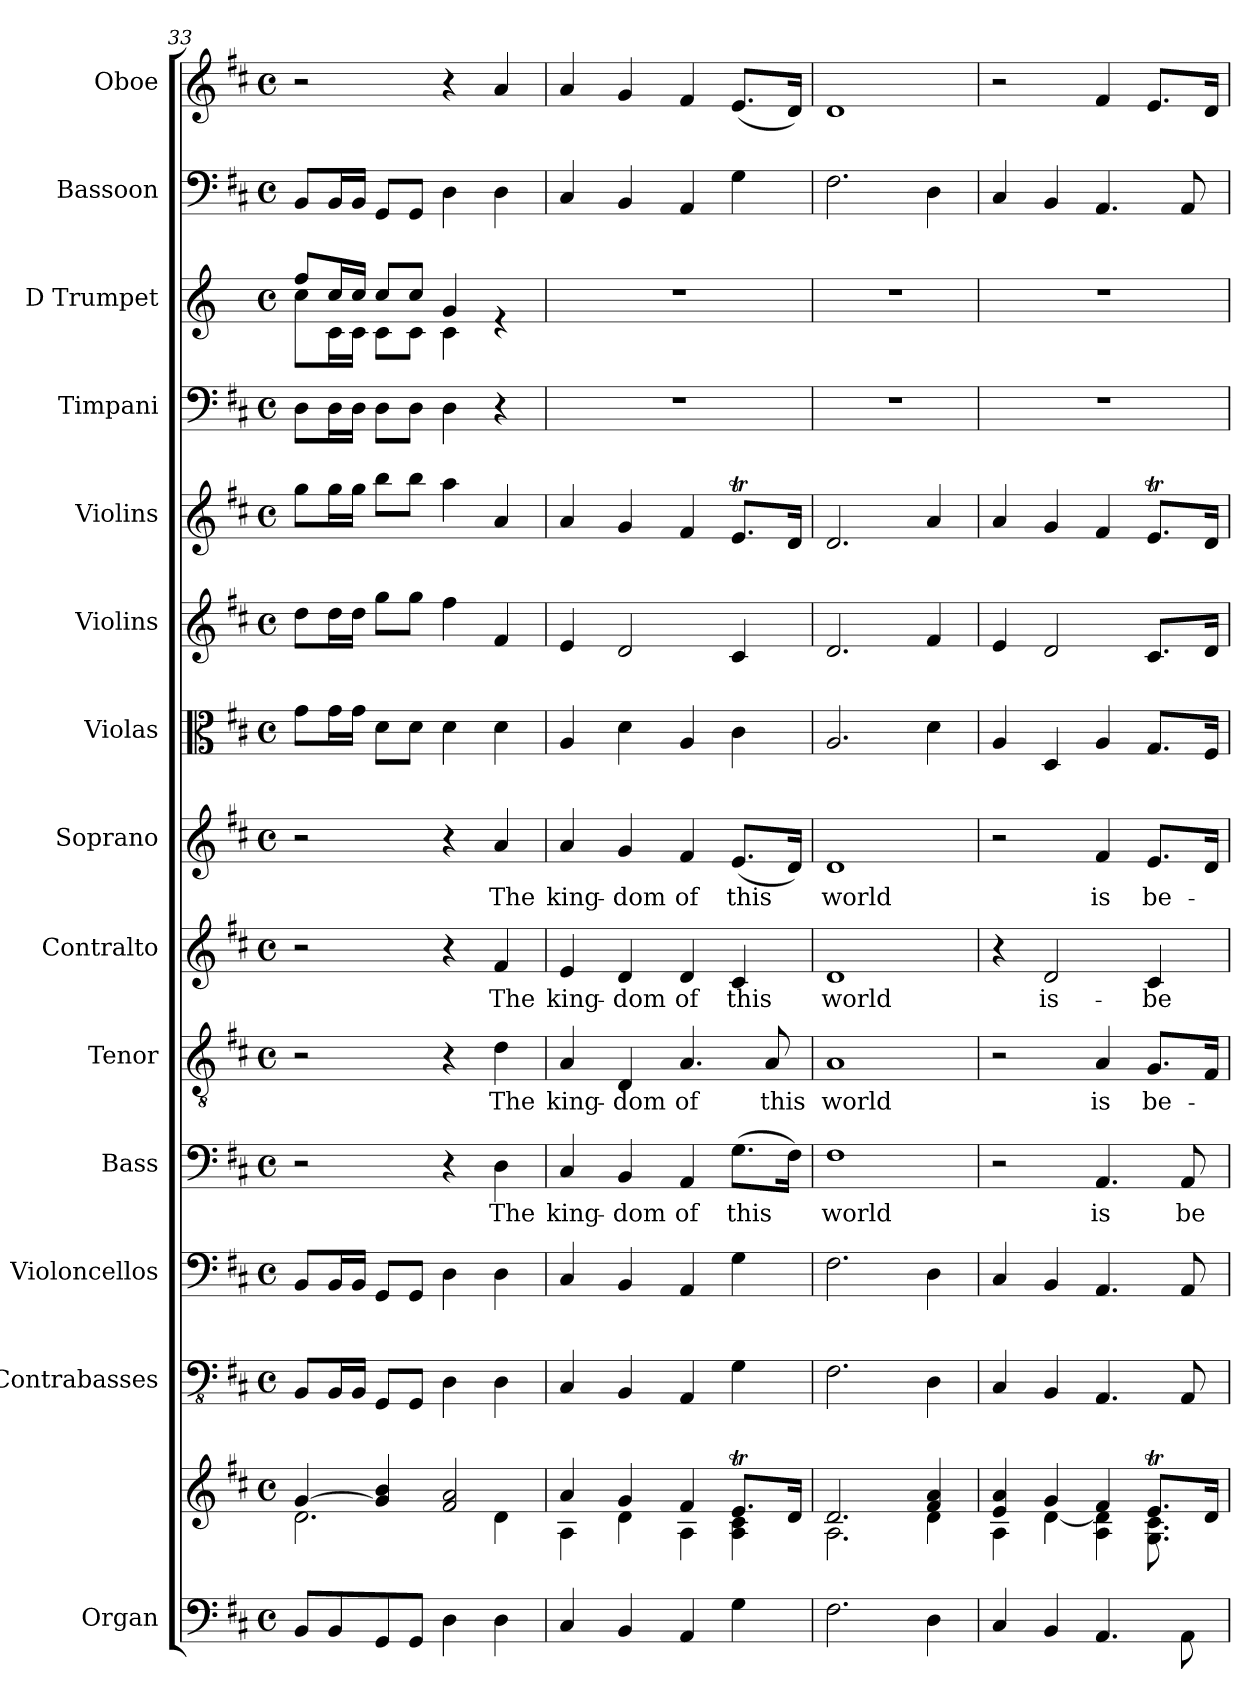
**kern	**kern	**kern	**kern	**kern	**text	**kern	**text	**kern	**text	**kern	**text	**kern	**kern	**kern	**kern	**kern	**kern	**kern
*part14	*part14	*part13	*part12	*part11	*part11	*part10	*part10	*part9	*part9	*part8	*part8	*part7	*part6	*part5	*part4	*part3	*part2	*part1
*staff15	*staff14	*staff13	*staff12	*staff11	*staff11	*staff10	*staff10	*staff9	*staff9	*staff8	*staff8	*staff7	*staff6	*staff5	*staff4	*staff3	*staff2	*staff1
*I"Organ	*	*I"Contrabasses	*I"Violoncellos	*I"Bass	*	*I"Tenor	*	*I"Contralto	*	*I"Soprano	*	*I"Violas	*I"Violins	*I"Violins	*I"Timpani	*I"D Trumpet	*I"Bassoon	*I"Oboe
*I'Org.	*	*I'Cbs.	*I'Vcs.	*I'B.	*	*I'T.	*	*I'Contr.	*	*I'S.	*	*I'Vlas.	*I'Vlns.	*I'Vlns.	*I'Timp.	*I'D Tpt.	*I'Bsn.	*I'Ob.
!!LO:PB:g=z
*clefF4	*clefG2	*clefFv4	*clefF4	*clefF4	*	*clefGv2	*	*clefG2	*	*clefG2	*	*clefC3	*clefG2	*clefG2	*clefF4	*clefG2	*clefF4	*clefG2
*	*	*	*	*	*	*	*	*	*	*	*	*	*	*	*	*ITrd-1c-2	*	*
*k[f#c#]	*k[f#c#]	*k[f#c#]	*k[f#c#]	*k[f#c#]	*	*k[f#c#]	*	*k[f#c#]	*	*k[f#c#]	*	*k[f#c#]	*k[f#c#]	*k[f#c#]	*k[f#c#]	*k[f#c#]	*k[f#c#]	*k[f#c#]
*M4/4	*M4/4	*M4/4	*M4/4	*M4/4	*	*M4/4	*	*M4/4	*	*M4/4	*	*M4/4	*M4/4	*M4/4	*M4/4	*M4/4	*M4/4	*M4/4
*met(c)	*met(c)	*met(c)	*met(c)	*met(c)	*	*met(c)	*	*met(c)	*	*met(c)	*	*met(c)	*met(c)	*met(c)	*met(c)	*met(c)	*met(c)	*met(c)
=33	=33	=33	=33	=33	=33	=33	=33	=33	=33	=33	=33	=33	=33	=33	=33	=33	=33	=33
*	*^	*	*	*	*	*	*	*	*	*	*	*	*	*	*	*^	*	*
8BB/L	[4g/	2.d\	8BBB/L	8BB/L	2r	.	2r	.	2r	.	2r	.	8g\L	8dd\L	8gg\L	8D\L	8gg/L	8dd\L	8BB/L	2r
8BB/	.	.	16BBB/L	16BB/L	.	.	.	.	.	.	.	.	16g\L	16dd\L	16gg\L	16D\L	16dd/L	16d\L	16BB/L	.
.	.	.	16BBB/JJ	16BB/JJ	.	.	.	.	.	.	.	.	16g\JJ	16dd\JJ	16gg\JJ	16D\JJ	16dd/JJ	16d\JJ	16BB/JJ	.
8GG/	4g/] 4b/	.	8GGG/L	8GG/L	.	.	.	.	.	.	.	.	8d\L	8gg\L	8bb\L	8D\L	8dd/L	8d\L	8GG/L	.
8GG/J	.	.	8GGG/J	8GG/J	.	.	.	.	.	.	.	.	8d\J	8gg\J	8bb\J	8D\J	8dd/J	8d\J	8GG/J	.
4D\	2f#/ 2a/	.	4DD\	4D\	4r	.	4r	.	4r	.	4r	.	4d\	4ff#\	4aa\	4D\	4a/	4d\	4D\	4r
4D\	.	4d\	4DD\	4D\	4D\	The	4d\	The	4f#/	The	4a/	The	4d\	4f#/	4a/	4r	4re	4ryy	4D\	4a/
*	*	*	*	*	*	*	*	*	*	*	*	*	*	*	*	*	*v	*v	*	*
=34	=34	=34	=34	=34	=34	=34	=34	=34	=34	=34	=34	=34	=34	=34	=34	=34	=34	=34	=34
4C#/	4a/	4A\	4CC#/	4C#/	4C#/	king-	4A/	king-	4e/	king-	4a/	king-	4A/	4e/	4a/	1r	1r	4C#/	4a/
4BB/	4g/	4d\	4BBB/	4BB/	4BB/	-dom	4D/	-dom	4d/	-dom	4g/	-dom	4d\	2d/	4g/	.	.	4BB/	4g/
4AA/	4f#/	4A\	4AAA/	4AA/	4AA/	of	4.A/	of	4d/	of	4f#/	of	4A/	.	4f#/	.	.	4AA/	4f#/
4G\	8.eT/L	4A\ 4c#\	4GG\	4G\	(8.G\L	this	.	.	4c#/	this	(8.e/L	this	4c#\	4c#/	8.eT/L	.	.	4G\	(8.e/L
.	.	.	.	.	.	.	8A/	this	.	.	.	.	.	.	.	.	.	.	.
.	16d/Jk	.	.	.	16F#\Jk)	.	.	.	.	.	16d/Jk)	.	.	.	16d/Jk	.	.	.	16d/Jk)
=35	=35	=35	=35	=35	=35	=35	=35	=35	=35	=35	=35	=35	=35	=35	=35	=35	=35	=35	=35
2.F#\	2.d/	2.A\	2.FF#\	2.F#\	1F#	world	1A	world	1d	world	1d	world	2.A/	2.d/	2.d/	1r	1r	2.F#\	1d
4D\	4f#/ 4a/	4d\	4DD\	4D\	.	.	.	.	.	.	.	.	4d\	4f#/	4a/	.	.	4D\	.
=36	=36	=36	=36	=36	=36	=36	=36	=36	=36	=36	=36	=36	=36	=36	=36	=36	=36	=36	=36
*^	*	*	*	*	*	*	*	*	*	*	*	*	*	*	*	*	*	*	*
2...ryy	4C#/	4e/ 4a/	4A\	4CC#/	4C#/	2r	.	2r	.	4r	.	2r	.	4A/	4e/	4a/	1r	1r	4C#/	2r
.	4BB/	4g/	[4d\	4BBB/	4BB/	.	.	.	.	2d/	is-	.	.	4D/	2d/	4g/	.	.	4BB/	.
.	4.AA/	4f#/	4A\ 4d\]	4.AAA/	4.AA/	4.AA/	is	4A/	is	.	.	4f#/	is	4A/	.	4f#/	.	.	4.AA/	4f#/
.	.	8.eT/L	8.G\ 8.c#\L	.	.	.	.	8.G/L	be-	4c#/	-be-	8.e/L	be-	8.G/L	8.c#/L	8.eT/L	.	.	.	8.e/L
.	8AA\	.	.	8AAA/	8AA/	8AA/	be-	.	.	.	.	.	.	.	.	.	.	.	8AA/	.
16F#/Jk	.	16d/Jk	16ryy	.	.	.	.	16F#/Jk	.	.	.	16d/Jk	.	16F#/Jk	16d/Jk	16d/Jk	.	.	.	16d/Jk
*v	*v	*	*	*	*	*	*	*	*	*	*	*	*	*	*	*	*	*	*	*
*	*v	*v	*	*	*	*	*	*	*	*	*	*	*	*	*	*	*	*	*
=	=	=	=	=	=	=	=	=	=	=	=	=	=	=	=	=	=	=
*-	*-	*-	*-	*-	*-	*-	*-	*-	*-	*-	*-	*-	*-	*-	*-	*-	*-	*-
